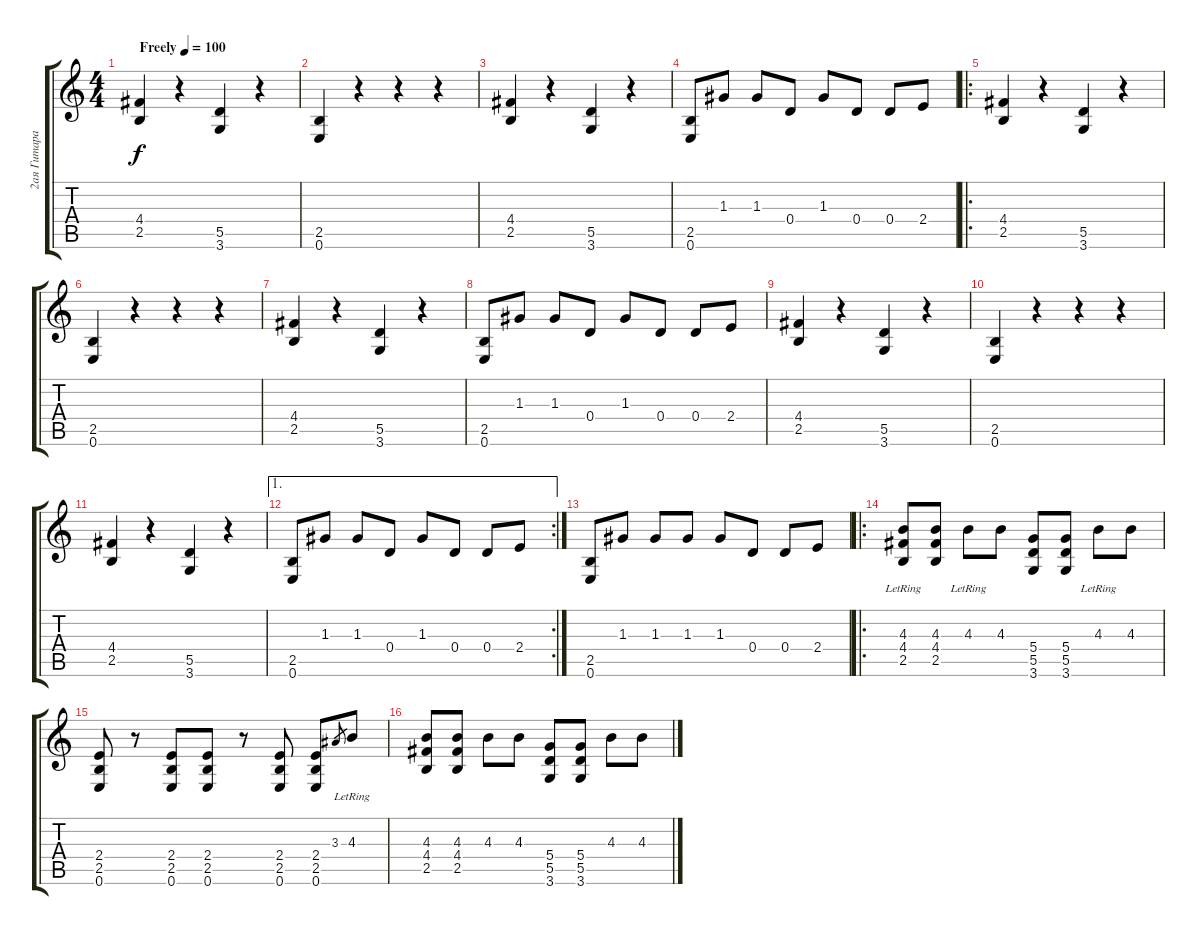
\track ("2ая Гитара" "2ая Гитара") {instrument acousticguitarnylon}
\staff {score tabs}
\tuning (E4 B3 G3 D3 A2 E2) {hide}
\ts (4 4)
\tempo (100 "Freely")
\clef g2
\ks c
(4.4 2.5).4{dy f instrument acousticguitarnylon} r.4 (5.5 3.6).4 r.4 |
(2.5 0.6).4 r.4 r.4 r.4 |
(4.4 2.5).4 r.4 (5.5 3.6).4 r.4 |
(2.5 0.6).8 1.3.8 1.3.8 0.4.8 1.3.8 0.4.8 0.4.8 2.4.8 |
\ro
(4.4 2.5).4 r.4 (5.5 3.6).4 r.4 |
(2.5 0.6).4 r.4 r.4 r.4 |
(4.4 2.5).4 r.4 (5.5 3.6).4 r.4 |
(2.5 0.6).8 1.3.8 1.3.8 0.4.8 1.3.8 0.4.8 0.4.8 2.4.8 |
(4.4 2.5).4 r.4 (5.5 3.6).4 r.4 |
(2.5 0.6).4 r.4 r.4 r.4 |
(4.4 2.5).4 r.4 (5.5 3.6).4 r.4 |
\ae 1
\rc 2
(2.5 0.6).8 1.3.8 1.3.8 0.4.8 1.3.8 0.4.8 0.4.8 2.4.8 |
(2.5 0.6).8 1.3.8 1.3.8 1.3.8 1.3.8 0.4.8 0.4.8 2.4.8 |
\ro
(4.3{lr} 4.4{lr} 2.5{lr}).8 (4.3 4.4 2.5).8 4.3{lr}.8 4.3.8 (5.4 5.5 3.6).8 (5.4 5.5 3.6).8 4.3{lr}.8 4.3.8 |
(2.4 2.5 0.6).8 r.8 (2.4 2.5 0.6).8 (2.4 2.5 0.6).8 r.8 (2.4 2.5 0.6).8 (2.4 2.5 0.6).8 3.3.8{gr} 4.3{lr}.8 |
(4.3 4.4 2.5).8 (4.3 4.4 2.5).8 4.3.8 4.3.8 (5.4 5.5 3.6).8 (5.4 5.5 3.6).8 4.3.8 4.3.8
